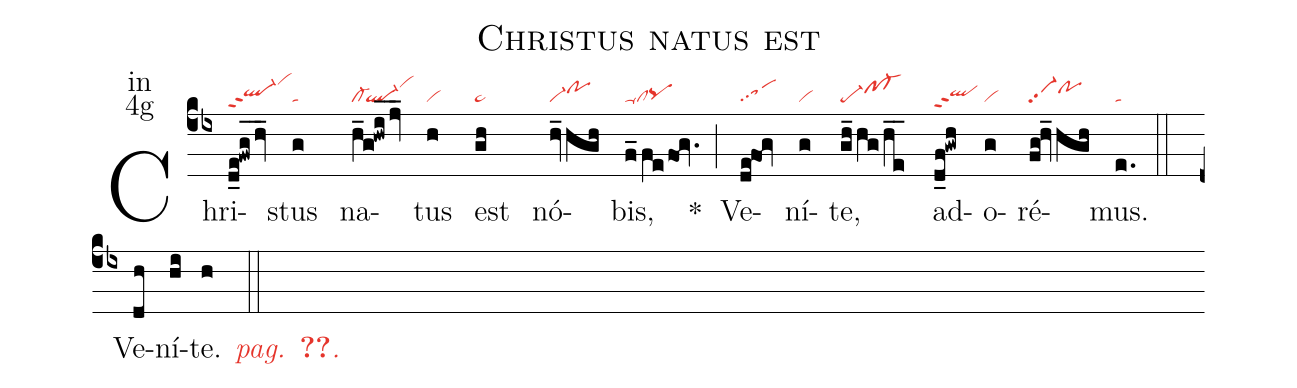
name:Christus natus est;
office-part:in;
mode:4g;
nabc-lines:1;
%%
(cb4) Chri(d_e!fwg_/hv_|ql-hhppt2vihl)stus(g|ta)
na(h_g!hwi_/jv_|cl-`ql-vihk)tus(h|vi) est(gh|ta>)
nó(hv_/hgh|vi-pohi)bis,(f_fe/fo1g.|ta-clpqhg) <sp>*</sp>(;)
Ve(de@fo1g|sapp1)ní(g|vi)te,(gh_/hg/he__|pe-pf-hi) ad(d_f@gwh|qlhhppt2)o(g|vi)ré(fg!hv_/hgh|vi-pp2pohi)mus.(e.|ta) (::)
<nlba>Ve(dh)ní(hi)te. <c><i>pag. <v>\pageref{M-ORIP4g}</v>.</i></c></nlba>(h ::)
